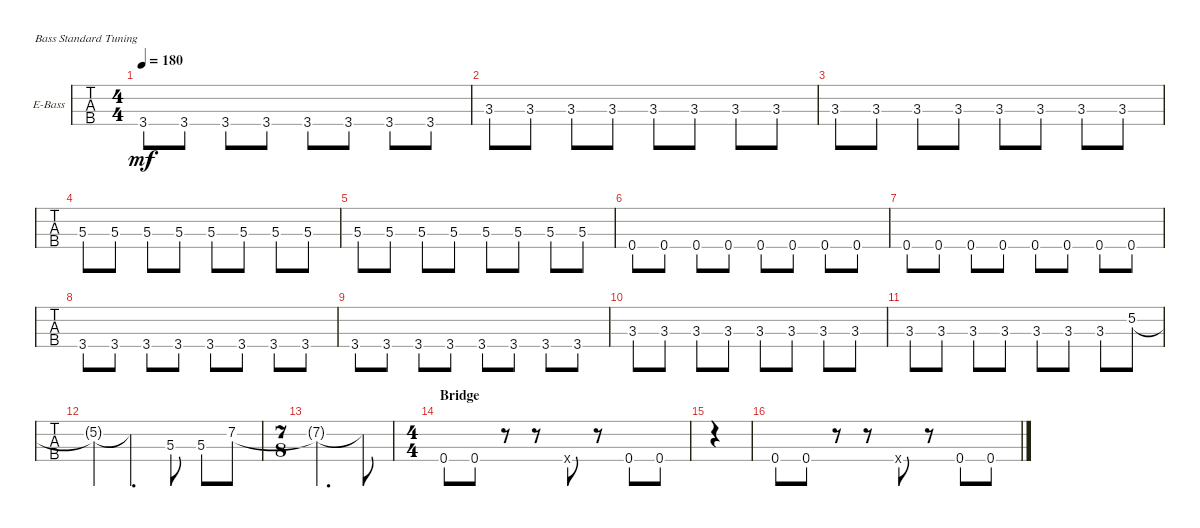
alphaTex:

\defaultSystemsLayout 4
\bracketExtendMode groupsimilarinstruments
\multiBarRest
\firstSystemTrackNameOrientation horizontal
\otherSystemsTrackNameOrientation horizontal
\track ("Akshay" "E-Bass") {instrument electricbassfinger}
\staff {tabs}
\tuning (G2 D2 A1 E1)
\ts (4 4)
\tempo 180
\clef f4
\ks c
3.4.8{dy mf} 3.4.8 3.4.8 3.4.8 3.4.8 3.4.8 3.4.8 3.4.8 |
3.3.8 3.3.8 3.3.8 3.3.8 3.3.8 3.3.8 3.3.8 3.3.8 |
3.3.8 3.3.8 3.3.8 3.3.8 3.3.8 3.3.8 3.3.8 3.3.8 |
5.3.8 5.3.8 5.3.8 5.3.8 5.3.8 5.3.8 5.3.8 5.3.8 |
5.3.8 5.3.8 5.3.8 5.3.8 5.3.8 5.3.8 5.3.8 5.3.8 |
0.4.8 0.4.8 0.4.8 0.4.8 0.4.8 0.4.8 0.4.8 0.4.8 |
0.4.8 0.4.8 0.4.8 0.4.8 0.4.8 0.4.8 0.4.8 0.4.8 |
3.4.8 3.4.8 3.4.8 3.4.8 3.4.8 3.4.8 3.4.8 3.4.8 |
3.4.8 3.4.8 3.4.8 3.4.8 3.4.8 3.4.8 3.4.8 3.4.8 |
3.3.8 3.3.8 3.3.8 3.3.8 3.3.8 3.3.8 3.3.8 3.3.8 |
3.3.8 3.3.8 3.3.8 3.3.8 3.3.8 3.3.8 3.3.8 5.2.8 |
5.2{t}.4 5.2{t}.4{d} 5.3.8 5.3.8 7.2.8 |
\ts (7 8)
7.2{t}.2{d} 7.2{t}.8 |
\ts (4 4)
\section ("" "Bridge")
0.4.8 0.4.8 r.8 r.8 0.4{x}.8 r.8 0.4.8 0.4.8 |
|
0.4.8 0.4.8 r.8 r.8 0.4{x}.8 r.8 0.4.8 0.4.8
